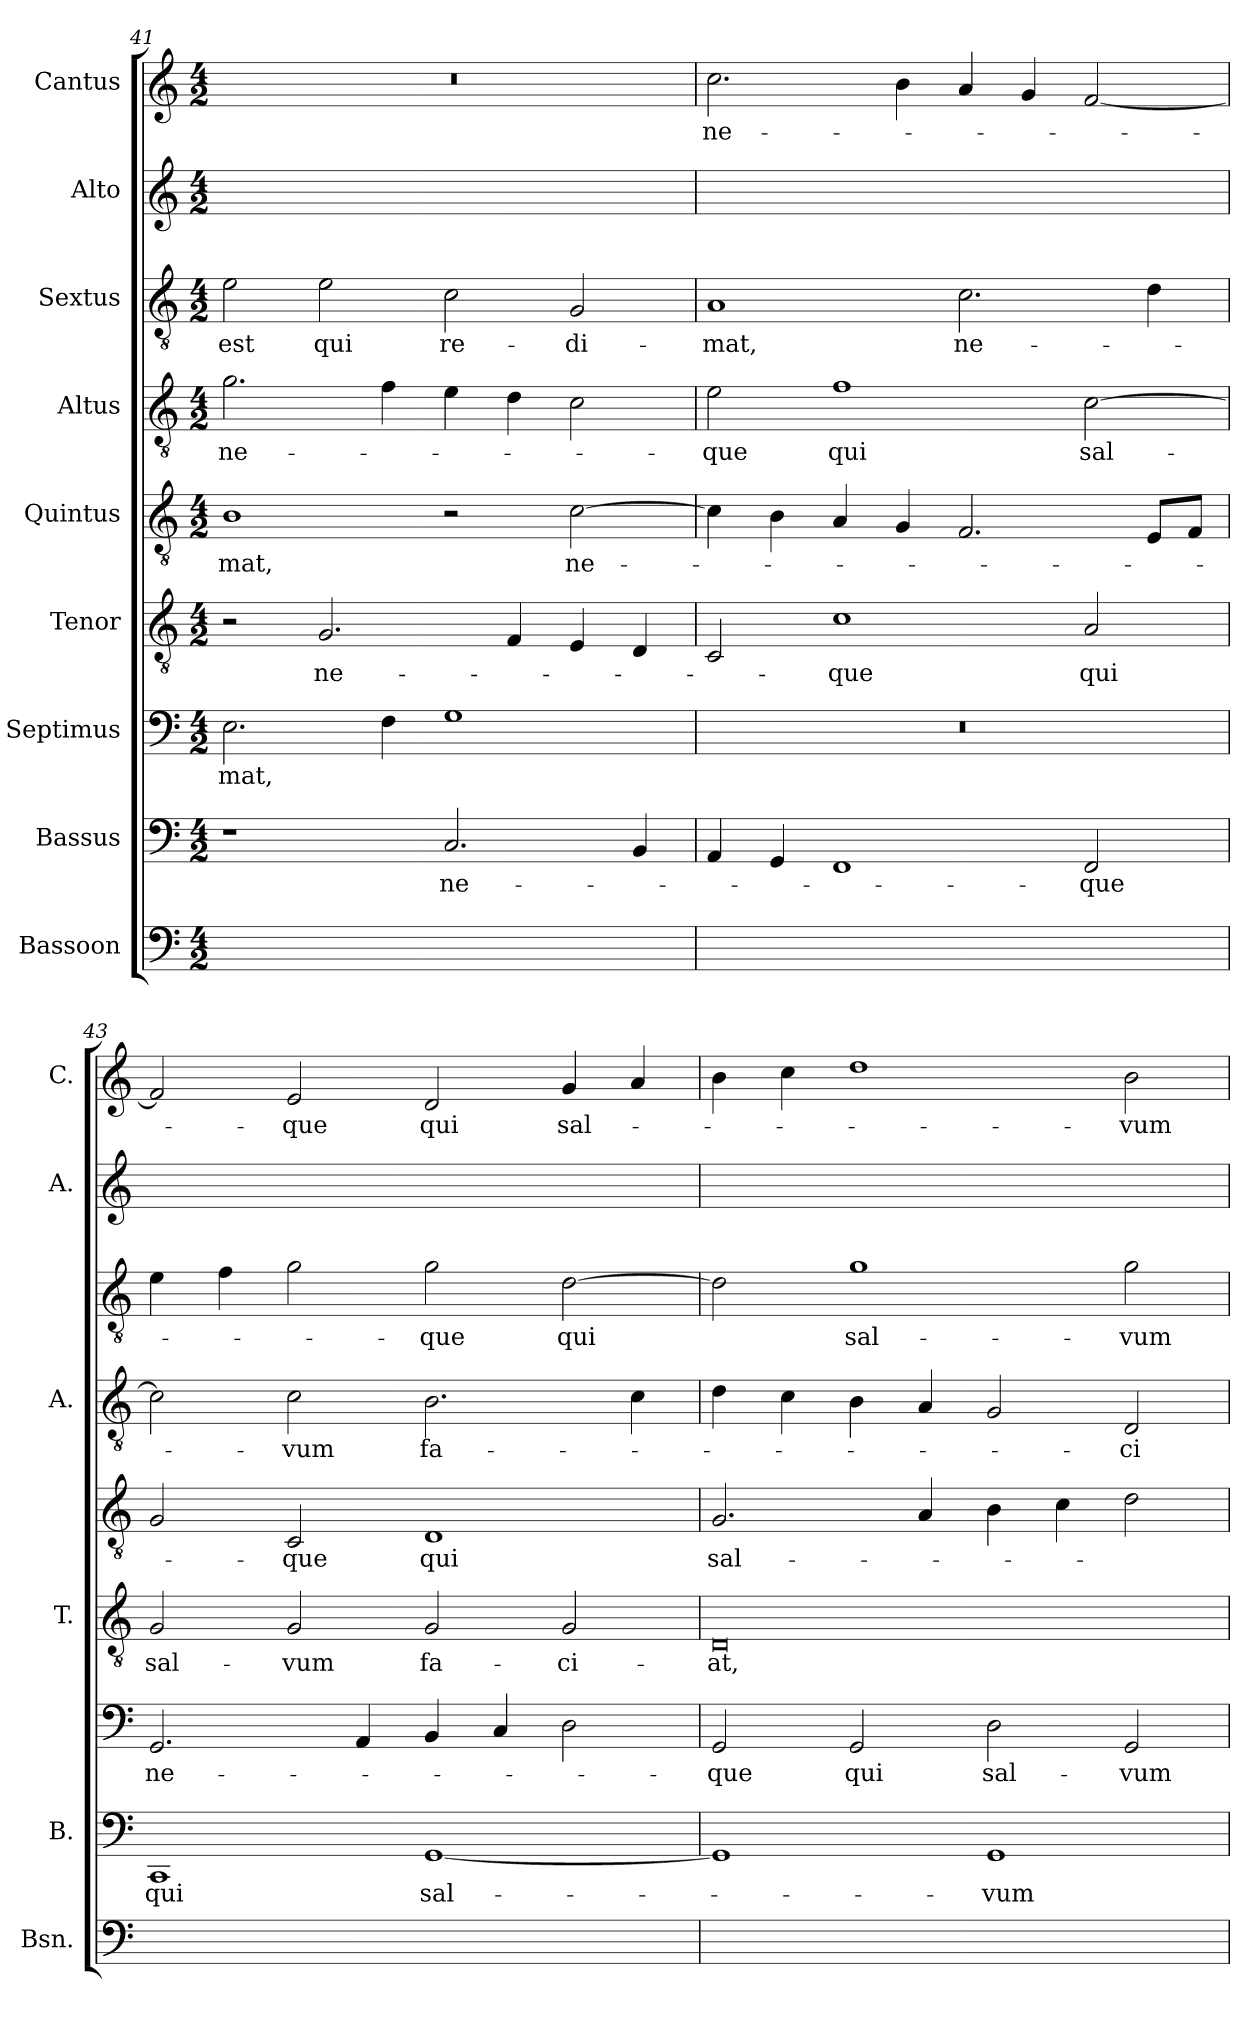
**kern	**text	**kern	**text	**kern	**text	**kern	**text	**kern	**text	**kern	**text	**kern	**text	**kern	**text	**kern	**text
*part9	*part9	*part8	*part8	*part7	*part7	*part6	*part6	*part5	*part5	*part4	*part4	*part3	*part3	*part2	*part2	*part1	*part1
*staff9	*staff9	*staff8	*staff8	*staff7	*staff7	*staff6	*staff6	*staff5	*staff5	*staff4	*staff4	*staff3	*staff3	*staff2	*staff2	*staff1	*staff1
*I"Bassoon	*	*I"Bassus	*	*I"Septimus	*	*I"Tenor	*	*I"Quintus	*	*I"Altus	*	*I"Sextus	*	*I"Alto	*	*I"Cantus	*
*I'Bsn.	*	*I'B.	*	*	*	*I'T.	*	*	*	*I'A.	*	*	*	*I'A.	*	*I'C.	*
*clefF4	*	*clefF4	*	*clefF4	*	*clefGv2	*	*clefGv2	*	*clefGv2	*	*clefGv2	*	*clefG2	*	*clefG2	*
*	*	*	*	*	*	*ITrd7c12	*	*ITrd7c12	*	*ITrd7c12	*	*ITrd7c12	*	*	*	*	*
*k[]	*	*k[]	*	*k[]	*	*k[]	*	*k[]	*	*k[]	*	*k[]	*	*k[]	*	*k[]	*
*C:	*	*C:	*	*C:	*	*C:	*	*C:	*	*C:	*	*C:	*	*C:	*	*C:	*
*M4/2	*	*M4/2	*	*M4/2	*	*M4/2	*	*M4/2	*	*M4/2	*	*M4/2	*	*M4/2	*	*M4/2	*
=41	=41	=41	=41	=41	=41	=41	=41	=41	=41	=41	=41	=41	=41	=41	=41	=41	=41
!	!	!	!	!	!LO:LY:b	!	!	!	!LO:LY:b	!	!LO:LY:b	!	!LO:LY:b	!	!	!LO:N:vis=1	!
1ryy	.	1r	.	2.E\	-mat,	2r	.	1BB	-mat,	2.G\	ne-	2E\	est	0ryy	.	0r	.
!	!	!	!	!	!	!	!LO:LY:b	!	!	!	!	!	!LO:LY:b	!	!	!	!
.	.	.	.	.	.	2.GG/	ne-	.	.	.	.	2E\	qui	.	.	.	.
.	.	.	.	4F\	.	.	.	.	.	4F\	.	.	.	.	.	.	.
!	!	!	!LO:LY:b	!	!	!	!	!	!	!	!	!	!LO:LY:b	!	!	!	!
2.C/yy	ne-	2.C/	ne-	1G	.	.	.	2r	.	4E\	.	2C\	re-	.	.	.	.
.	.	.	.	.	.	4FF/	.	.	.	4D\	.	.	.	.	.	.	.
!	!	!	!	!	!	!	!	!	!LO:LY:b	!	!	!	!LO:LY:b	!	!	!	!
.	.	.	.	.	.	4EE/	.	[>2C\	ne-	2C\	.	2GG/	-di-	.	.	.	.
4BB/yy	.	4BB/	.	.	.	4DD/	.	.	.	.	.	.	.	.	.	.	.
=42	=42	=42	=42	=42	=42	=42	=42	=42	=42	=42	=42	=42	=42	=42	=42	=42	=42
!	!	!	!	!LO:N:vis=1	!	!	!	!	!	!	!LO:LY:b	!	!LO:LY:b	!	!	!	!LO:LY:b
4AA/yy	.	4AA/	.	0r	.	2CC/	.	4C\]	.	2E\	-que	1AA	-mat,	2.cc\yy	ne-	2.cc\	ne-
4GG/yy	.	4GG/	.	.	.	.	.	4BB\	.	.	.	.	.	.	.	.	.
!	!	!	!	!	!	!	!LO:LY:b	!	!	!	!LO:LY:b	!	!	!	!	!	!
1FFyy	.	1FF	.	.	.	1C	-que	4AA/	.	1F	qui	.	.	.	.	.	.
.	.	.	.	.	.	.	.	4GG/	.	.	.	.	.	4b\yy	.	4b\	.
!	!	!	!	!	!	!	!	!	!	!	!	!	!LO:LY:b	!	!	!	!
.	.	.	.	.	.	.	.	2.FF/	.	.	.	2.C\	ne-	4a/yy	.	4a/	.
.	.	.	.	.	.	.	.	.	.	.	.	.	.	4g/yy	.	4g/	.
!	!	!	!LO:LY:b	!	!	!	!LO:LY:b	!	!	!	!LO:LY:b	!	!	!	!	!	!
2FF/yy	-que	2FF/	-que	.	.	2AA/	qui	.	.	[>2C\	sal-	.	.	[<2f/yy	.	[<2f/	.
.	.	.	.	.	.	.	.	8EE/L	.	.	.	4D\	.	.	.	.	.
.	.	.	.	.	.	.	.	8FF/J	.	.	.	.	.	.	.	.	.
=43	=43	=43	=43	=43	=43	=43	=43	=43	=43	=43	=43	=43	=43	=43	=43	=43	=43
!	!	!	!LO:LY:b	!	!LO:LY:b	!	!LO:LY:b	!	!	!	!	!	!	!	!	!	!
1CCyy	qui	1CC	qui	2.GG/	ne-	2GG/	sal-	2GG/	.	2C\]	.	4E\	.	2f/yy]	.	2f/]	.
.	.	.	.	.	.	.	.	.	.	.	.	4F\	.	.	.	.	.
!	!	!	!	!	!	!	!LO:LY:b	!	!LO:LY:b	!	!LO:LY:b	!	!	!	!	!	!LO:LY:b
.	.	.	.	.	.	2GG/	-vum	2CC/	-que	2C\	-vum	2G\	.	2e/yy	-que	2e/	-que
.	.	.	.	4AA/	.	.	.	.	.	.	.	.	.	.	.	.	.
!	!	!	!LO:LY:b	!	!	!	!LO:LY:b	!	!LO:LY:b	!	!LO:LY:b	!	!LO:LY:b	!	!	!	!LO:LY:b
[<1GGyy	sal-	[<1GG	sal-	4BB/	.	2GG/	fa-	1DD	qui	2.BB\	fa-	2G\	-que	2d/yy	qui	2d/	qui
.	.	.	.	4C/	.	.	.	.	.	.	.	.	.	.	.	.	.
!	!	!	!	!	!	!	!LO:LY:b	!	!	!	!	!	!LO:LY:b	!	!	!	!LO:LY:b
.	.	.	.	2D\	.	2GG/	-ci-	.	.	.	.	[>2D\	qui	4g/yy	sal-	4g/	sal-
.	.	.	.	.	.	.	.	.	.	4C\	.	.	.	4a/yy	.	4a/	.
!!LO:PB:g=z
=44	=44	=44	=44	=44	=44	=44	=44	=44	=44	=44	=44	=44	=44	=44	=44	=44	=44
!	!	!	!	!	!LO:LY:b	!	!LO:LY:b	!	!LO:LY:b	!	!	!	!	!	!	!	!
1GGyy]	.	1GG]	.	2GG/	-que	0DD	-at,	2.GG/	sal-	4D\	.	2D\]	.	4b\yy	.	4b\	.
.	.	.	.	.	.	.	.	.	.	4C\	.	.	.	4cc\yy	.	4cc\	.
!	!	!	!	!	!LO:LY:b	!	!	!	!	!	!	!	!LO:LY:b	!	!	!	!
.	.	.	.	2GG/	qui	.	.	.	.	4BB\	.	1G	sal-	1ddyy	.	1dd	.
.	.	.	.	.	.	.	.	4AA/	.	4AA/	.	.	.	.	.	.	.
!	!	!	!LO:LY:b	!	!LO:LY:b	!	!	!	!	!	!	!	!	!	!	!	!
1GGyy	-vum	1GG	-vum	2D\	sal-	.	.	4BB\	.	2GG/	.	.	.	.	.	.	.
.	.	.	.	.	.	.	.	4C\	.	.	.	.	.	.	.	.	.
!	!	!	!	!	!LO:LY:b	!	!	!	!	!	!LO:LY:b	!	!LO:LY:b	!	!	!	!LO:LY:b
.	.	.	.	2GG/	-vum	.	.	2D\	.	2DD/	-ci-	2G\	-vum	2b\yy	-vum	2b\	-vum
=	=	=	=	=	=	=	=	=	=	=	=	=	=	=	=	=	=
*-	*-	*-	*-	*-	*-	*-	*-	*-	*-	*-	*-	*-	*-	*-	*-	*-	*-
